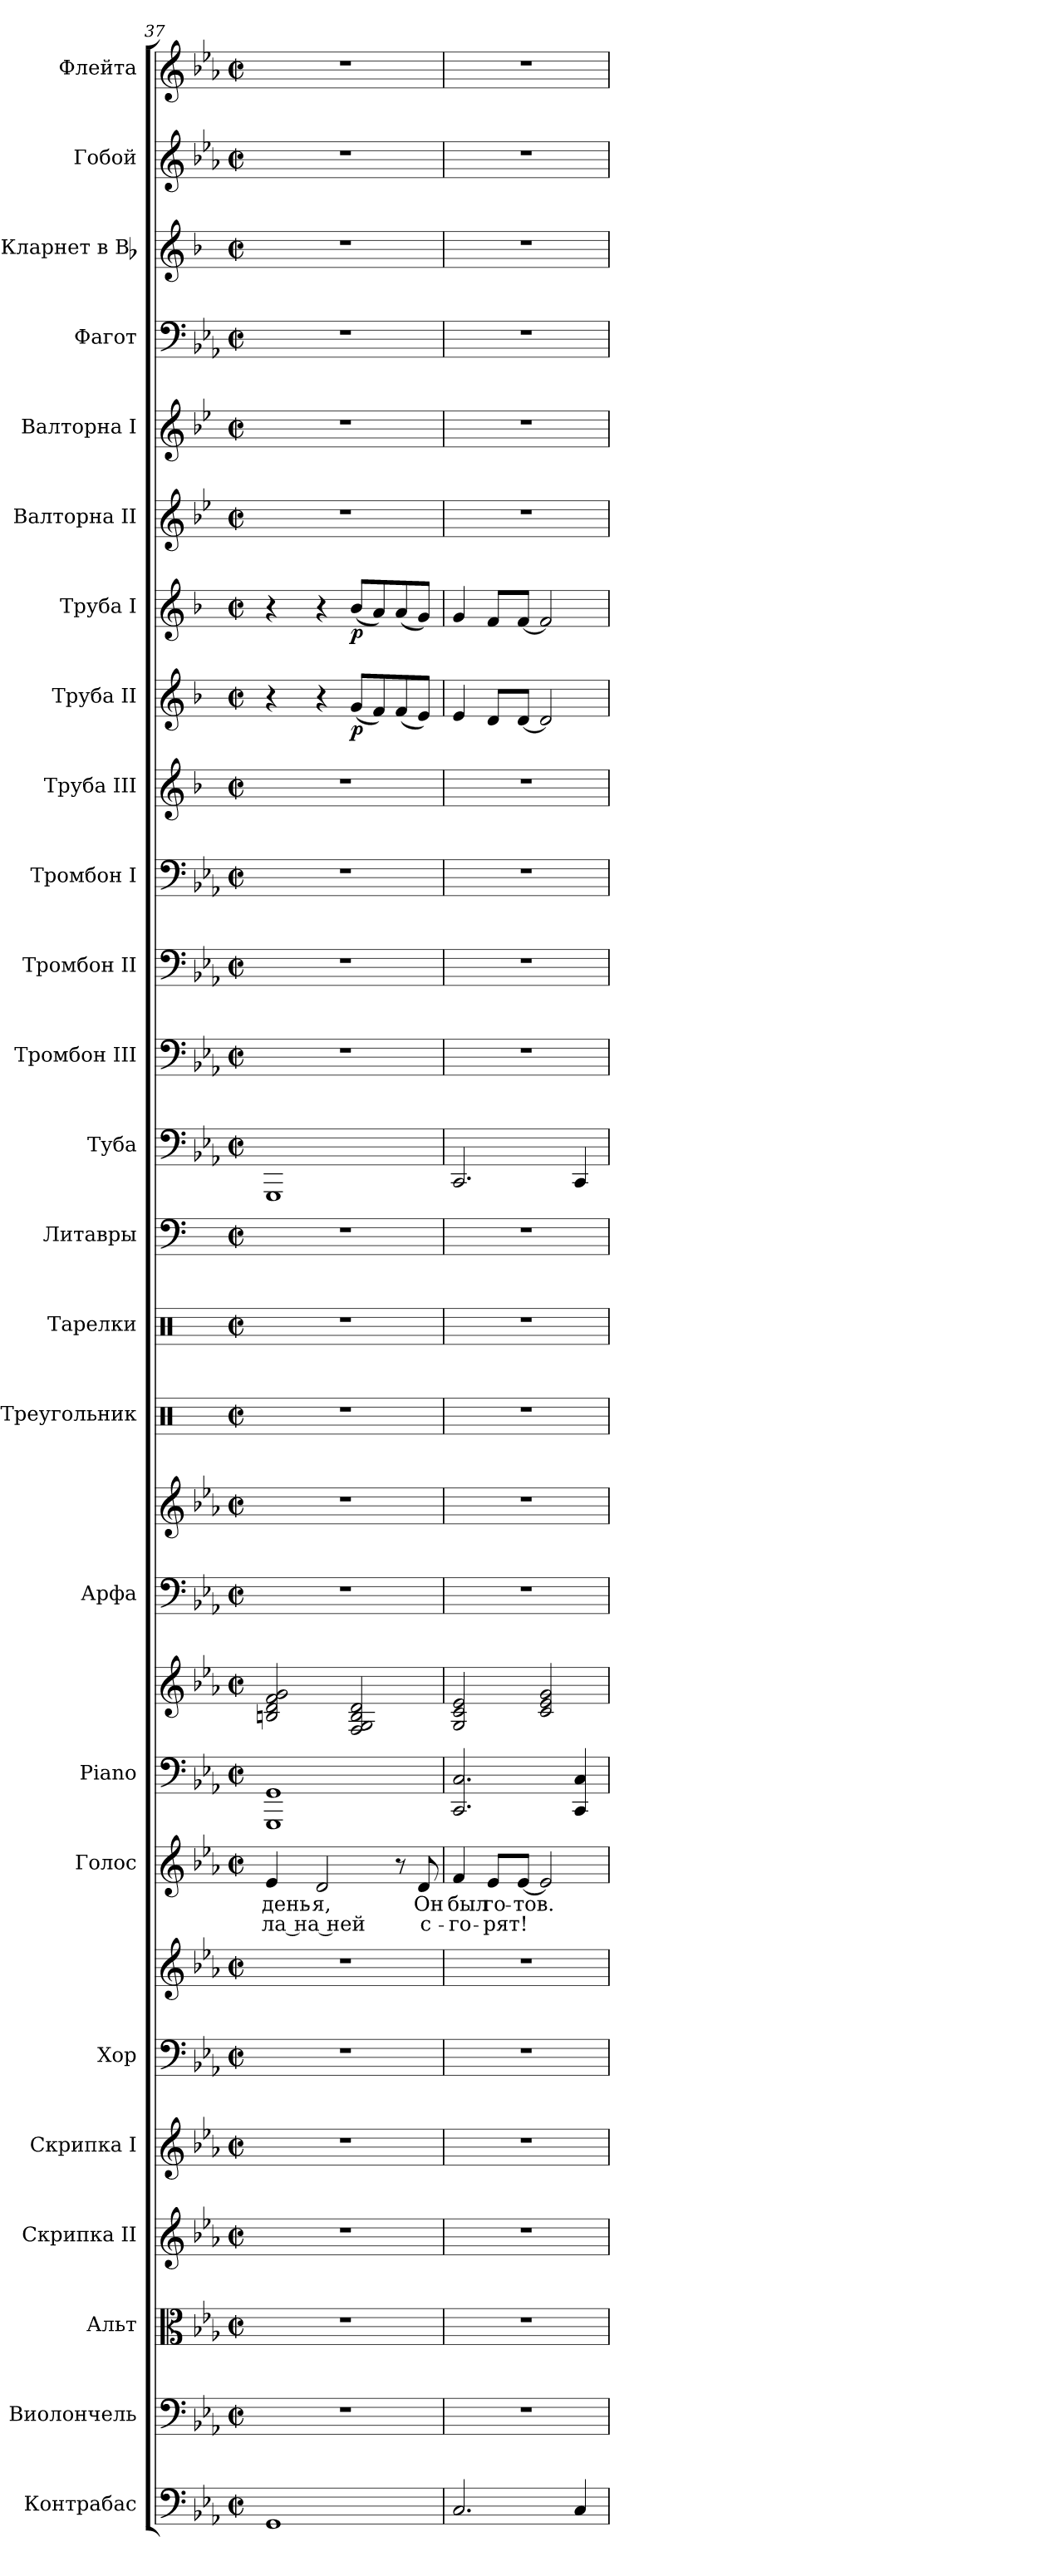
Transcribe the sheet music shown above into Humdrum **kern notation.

**kern	**kern	**kern	**kern	**kern	**kern	**kern	**kern	**text	**text	**kern	**kern	**kern	**kern	**kern	**kern	**kern	**kern	**kern	**kern	**kern	**kern	**kern	**dynam	**kern	**dynam	**kern	**kern	**kern	**kern	**kern	**kern
*part25	*part24	*part23	*part22	*part21	*part20	*part20	*part19	*part19	*part19	*part18	*part18	*part17	*part17	*part16	*part15	*part14	*part13	*part12	*part11	*part10	*part9	*part8	*part8	*part7	*part7	*part6	*part5	*part4	*part3	*part2	*part1
*staff28	*staff27	*staff26	*staff25	*staff24	*staff23	*staff22	*staff21	*staff21	*staff21	*staff20	*staff19	*staff18	*staff17	*staff16	*staff15	*staff14	*staff13	*staff12	*staff11	*staff10	*staff9	*staff8	*staff8	*staff7	*staff7	*staff6	*staff5	*staff4	*staff3	*staff2	*staff1
*I"Контрабас	*I"Виолончель	*I"Альт	*I"Скрипка II	*I"Скрипка I	*I"Хор	*	*I"Голос	*	*	*I"Piano	*	*I"Арфа	*	*I"Треугольник	*I"Тарелки	*I"Литавры	*I"Туба	*I"Тромбон III	*I"Тромбон II	*I"Тромбон I	*I"Труба III	*I"Труба II	*	*I"Труба I	*	*I"Валторна II	*I"Валторна I	*I"Фагот	*I"Кларнет в Bb	*I"Гобой	*I"Флейта
*	*	*	*I'Скр. II	*I'Скр. I	*	*	*	*	*	*I'Pno.	*	*	*	*	*	*	*	*I'Тромб. III	*I'Тромб. II	*I'Тромб. I	*I'Трб. III	*I'Трб. II	*	*I'Трб. I	*	*I'Валт. II	*I'Валт. I	*	*	*	*
*clefF4	*clefF4	*clefC3	*clefG2	*clefG2	*clefF4	*clefG2	*clefG2	*	*	*clefF4	*clefG2	*clefF4	*clefG2	*clefX	*clefX	*clefF4	*clefF4	*clefF4	*clefF4	*clefF4	*clefG2	*clefG2	*	*clefG2	*	*clefG2	*clefG2	*clefF4	*clefG2	*clefG2	*clefG2
*ITrd7c12	*	*	*	*	*	*	*	*	*	*	*	*	*	*	*	*	*	*	*	*	*ITrd1c2	*ITrd1c2	*	*ITrd1c2	*	*ITrd4c7	*ITrd4c7	*	*ITrd1c2	*	*
*k[b-e-a-]	*k[b-e-a-]	*k[b-e-a-]	*k[b-e-a-]	*k[b-e-a-]	*k[b-e-a-]	*k[b-e-a-]	*k[b-e-a-]	*	*	*k[b-e-a-]	*k[b-e-a-]	*k[b-e-a-]	*k[b-e-a-]	*k[]	*k[]	*k[]	*k[b-e-a-]	*k[b-e-a-]	*k[b-e-a-]	*k[b-e-a-]	*k[b-e-a-]	*k[b-e-a-]	*	*k[b-e-a-]	*	*k[b-e-a-]	*k[b-e-a-]	*k[b-e-a-]	*k[b-e-a-]	*k[b-e-a-]	*k[b-e-a-]
*c:	*c:	*c:	*c:	*c:	*c:	*c:	*c:	*	*	*c:	*c:	*c:	*c:	*C:	*C:	*a:	*c:	*c:	*c:	*c:	*c:	*c:	*	*c:	*	*c:	*c:	*c:	*c:	*c:	*c:
*M2/2	*M2/2	*M2/2	*M2/2	*M2/2	*M2/2	*M2/2	*M2/2	*	*	*M2/2	*M2/2	*M2/2	*M2/2	*M2/2	*M2/2	*M2/2	*M2/2	*M2/2	*M2/2	*M2/2	*M2/2	*M2/2	*	*M2/2	*	*M2/2	*M2/2	*M2/2	*M2/2	*M2/2	*M2/2
*met(c|)	*met(c|)	*met(c|)	*met(c|)	*met(c|)	*met(c|)	*met(c|)	*met(c|)	*	*	*met(c|)	*met(c|)	*met(c|)	*met(c|)	*met(c|)	*met(c|)	*met(c|)	*met(c|)	*met(c|)	*met(c|)	*met(c|)	*met(c|)	*met(c|)	*	*met(c|)	*	*met(c|)	*met(c|)	*met(c|)	*met(c|)	*met(c|)	*met(c|)
=37	=37	=37	=37	=37	=37	=37	=37	=37	=37	=37	=37	=37	=37	=37	=37	=37	=37	=37	=37	=37	=37	=37	=37	=37	=37	=37	=37	=37	=37	=37	=37
!	!	!	!	!	!	!	!	!LO:LY:b:color=#000000	!LO:LY:b:color=#000000	!	!	!	!	!	!	!	!	!	!	!	!	!	!	!	!	!	!	!	!	!	!
1GGGi	1r	1r	1r	1r	1r	1r	4e-i/	-день-	-ла на ней	1GGGi 1GGi	2Bni/ 2di 2fi 2gi	1r	1r	1r	1r	1r	1GGGi	1r	1r	1r	1r	4r	.	4r	.	1r	1r	1r	1r	1r	1r
!	!	!	!	!	!	!	!	!LO:LY:b:color=#000000	!	!	!	!	!	!	!	!	!	!	!	!	!	!	!	!	!	!	!	!	!	!	!
.	.	.	.	.	.	.	2di/	-я,	.	.	.	.	.	.	.	.	.	.	.	.	.	4r	.	4r	.	.	.	.	.	.	.
.	.	.	.	.	.	.	.	.	.	.	2Fi/ 2Gi 2Bi 2di	.	.	.	.	.	.	.	.	.	.	(8fi/L	p	(8a-i/L	p	.	.	.	.	.	.
.	.	.	.	.	.	.	.	.	.	.	.	.	.	.	.	.	.	.	.	.	.	8e-i/)	.	8gi/)	.	.	.	.	.	.	.
.	.	.	.	.	.	.	8r	.	.	.	.	.	.	.	.	.	.	.	.	.	.	(8e-i/	.	(8gi/	.	.	.	.	.	.	.
!	!	!	!	!	!	!	!	!LO:LY:b:color=#000000	!LO:LY:b:color=#000000	!	!	!	!	!	!	!	!	!	!	!	!	!	!	!	!	!	!	!	!	!	!
.	.	.	.	.	.	.	8di/	Он	с-	.	.	.	.	.	.	.	.	.	.	.	.	8di/J)	.	8fi/J)	.	.	.	.	.	.	.
=38	=38	=38	=38	=38	=38	=38	=38	=38	=38	=38	=38	=38	=38	=38	=38	=38	=38	=38	=38	=38	=38	=38	=38	=38	=38	=38	=38	=38	=38	=38	=38
!	!	!	!	!	!	!	!	!LO:LY:b:color=#000000	!LO:LY:b:color=#000000	!	!	!	!	!	!	!	!	!	!	!	!	!	!	!	!	!	!	!	!	!	!
2.CCi/	1r	1r	1r	1r	1r	1r	4fi/	был	-го-	2.CCi/ 2.Ci	2Gi/ 2ci 2e-i	1r	1r	1r	1r	1r	2.CCi/	1r	1r	1r	1r	4di/	.	4fi/	.	1r	1r	1r	1r	1r	1r
!	!	!	!	!	!	!	!	!LO:LY:b:color=#000000	!LO:LY:b:color=#000000	!	!	!	!	!	!	!	!	!	!	!	!	!	!	!	!	!	!	!	!	!	!
.	.	.	.	.	.	.	8e-i/L	го-	-рят!	.	.	.	.	.	.	.	.	.	.	.	.	8ci/L	.	8e-i/L	.	.	.	.	.	.	.
!	!	!	!	!	!	!	!	!LO:LY:b:color=#000000	!	!	!	!	!	!	!	!	!	!	!	!	!	!	!	!	!	!	!	!	!	!	!
.	.	.	.	.	.	.	[<8e-i/J	-тов.	.	.	.	.	.	.	.	.	.	.	.	.	.	[<8ci/J	.	[<8e-i/J	.	.	.	.	.	.	.
.	.	.	.	.	.	.	2e-i/]	.	.	.	2ci/ 2e-i 2gi	.	.	.	.	.	.	.	.	.	.	2ci/]	.	2e-i/]	.	.	.	.	.	.	.
4CCi/	.	.	.	.	.	.	.	.	.	4CCi/ 4Ci	.	.	.	.	.	.	4CCi/	.	.	.	.	.	.	.	.	.	.	.	.	.	.
=	=	=	=	=	=	=	=	=	=	=	=	=	=	=	=	=	=	=	=	=	=	=	=	=	=	=	=	=	=	=	=
*-	*-	*-	*-	*-	*-	*-	*-	*-	*-	*-	*-	*-	*-	*-	*-	*-	*-	*-	*-	*-	*-	*-	*-	*-	*-	*-	*-	*-	*-	*-	*-
